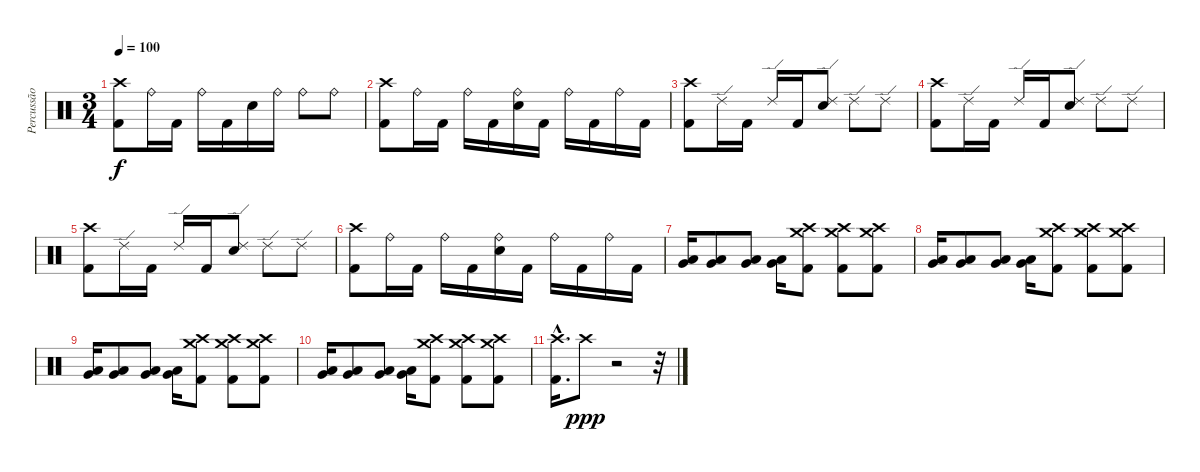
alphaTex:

\track ("Percussão" "Percussão") {instrument percussion}
\staff {score}
\articulation defaults
\ts (3 4)
\tempo 100
\clef neutral
\ks c
("Crash high (hit)" "Kick (hit) 2").8{dy f} "Ride (bell)".16 "Kick (hit) 2".16 "Ride (bell)".16 "Kick (hit) 2".16 "Electric Snare (hit)".16 "Ride (bell)".16 "Ride (bell)".8 "Ride (bell)".8 |
("Crash high (hit)" "Kick (hit) 2").8 "Ride (bell)".16 "Kick (hit) 2".16 "Ride (bell)".16 "Kick (hit) 2".16 ("Ride (bell)" "Electric Snare (hit)").16 "Kick (hit) 2".16 "Ride (bell)".16 "Kick (hit) 2".16 "Ride (bell)".16 "Kick (hit) 2".16 |
("Crash high (hit)" "Kick (hit) 2").8 "Ride (edge) 2".16 "Kick (hit) 2".16 "Ride (edge) 2".16 "Kick (hit) 2".16 ("Ride (edge) 2" "Electric Snare (hit)").8 "Ride (edge) 2".8 "Ride (edge) 2".8 |
("Crash high (hit)" "Kick (hit) 2").8 "Ride (edge) 2".16 "Kick (hit) 2".16 "Ride (edge) 2".16 "Kick (hit) 2".16 ("Ride (edge) 2" "Electric Snare (hit)").8 "Ride (edge) 2".8 "Ride (edge) 2".8 |
("Crash high (hit)" "Kick (hit) 2").8 "Ride (edge) 2".16 "Kick (hit) 2".16 "Ride (edge) 2".16 "Kick (hit) 2".16 ("Ride (edge) 2" "Electric Snare (hit)").8 "Ride (edge) 2".8 "Ride (edge) 2".8 |
("Crash high (hit)" "Kick (hit) 2").8 "Ride (bell)".16 "Kick (hit) 2".16 "Ride (bell)".16 "Kick (hit) 2".16 ("Ride (bell)" "Electric Snare (hit)").16 "Kick (hit) 2".16 "Ride (bell)".16 "Kick (hit) 2".16 "Ride (bell)".16 "Kick (hit) 2".16 |
("Very Low Tom (hit)" "Low Tom (hit)").16 ("Very Low Tom (hit)" "Low Tom (hit)").8 ("Very Low Tom (hit)" "Low Tom (hit)").8 ("Very Low Tom (hit)" "Low Tom (hit)").16 ("Crash high (hit)" "Crash medium (hit)" "Kick (hit) 2").8 ("Crash high (hit)" "Crash medium (hit)" "Kick (hit) 2").8 ("Crash high (hit)" "Crash medium (hit)" "Kick (hit) 2").8 |
("Very Low Tom (hit)" "Low Tom (hit)").16 ("Very Low Tom (hit)" "Low Tom (hit)").8 ("Very Low Tom (hit)" "Low Tom (hit)").8 ("Very Low Tom (hit)" "Low Tom (hit)").16 ("Crash high (hit)" "Crash medium (hit)" "Kick (hit) 2").8 ("Crash high (hit)" "Crash medium (hit)" "Kick (hit) 2").8 ("Crash high (hit)" "Crash medium (hit)" "Kick (hit) 2").8 |
("Very Low Tom (hit)" "Low Tom (hit)").16 ("Very Low Tom (hit)" "Low Tom (hit)").8 ("Very Low Tom (hit)" "Low Tom (hit)").8 ("Very Low Tom (hit)" "Low Tom (hit)").16 ("Crash high (hit)" "Crash medium (hit)" "Kick (hit) 2").8 ("Crash high (hit)" "Crash medium (hit)" "Kick (hit) 2").8 ("Crash high (hit)" "Crash medium (hit)" "Kick (hit) 2").8 |
("Very Low Tom (hit)" "Low Tom (hit)").16 ("Very Low Tom (hit)" "Low Tom (hit)").8 ("Very Low Tom (hit)" "Low Tom (hit)").8 ("Very Low Tom (hit)" "Low Tom (hit)").16 ("Crash high (hit)" "Crash medium (hit)" "Kick (hit) 2").8 ("Crash high (hit)" "Crash medium (hit)" "Kick (hit) 2").8 ("Crash high (hit)" "Crash medium (hit)" "Kick (hit) 2").8 |
("Crash high (hit)"{hac} "Kick (hit) 2"{hac}).16{d} "Crash high (hit)".8{dy ppp} r.2 r.32
